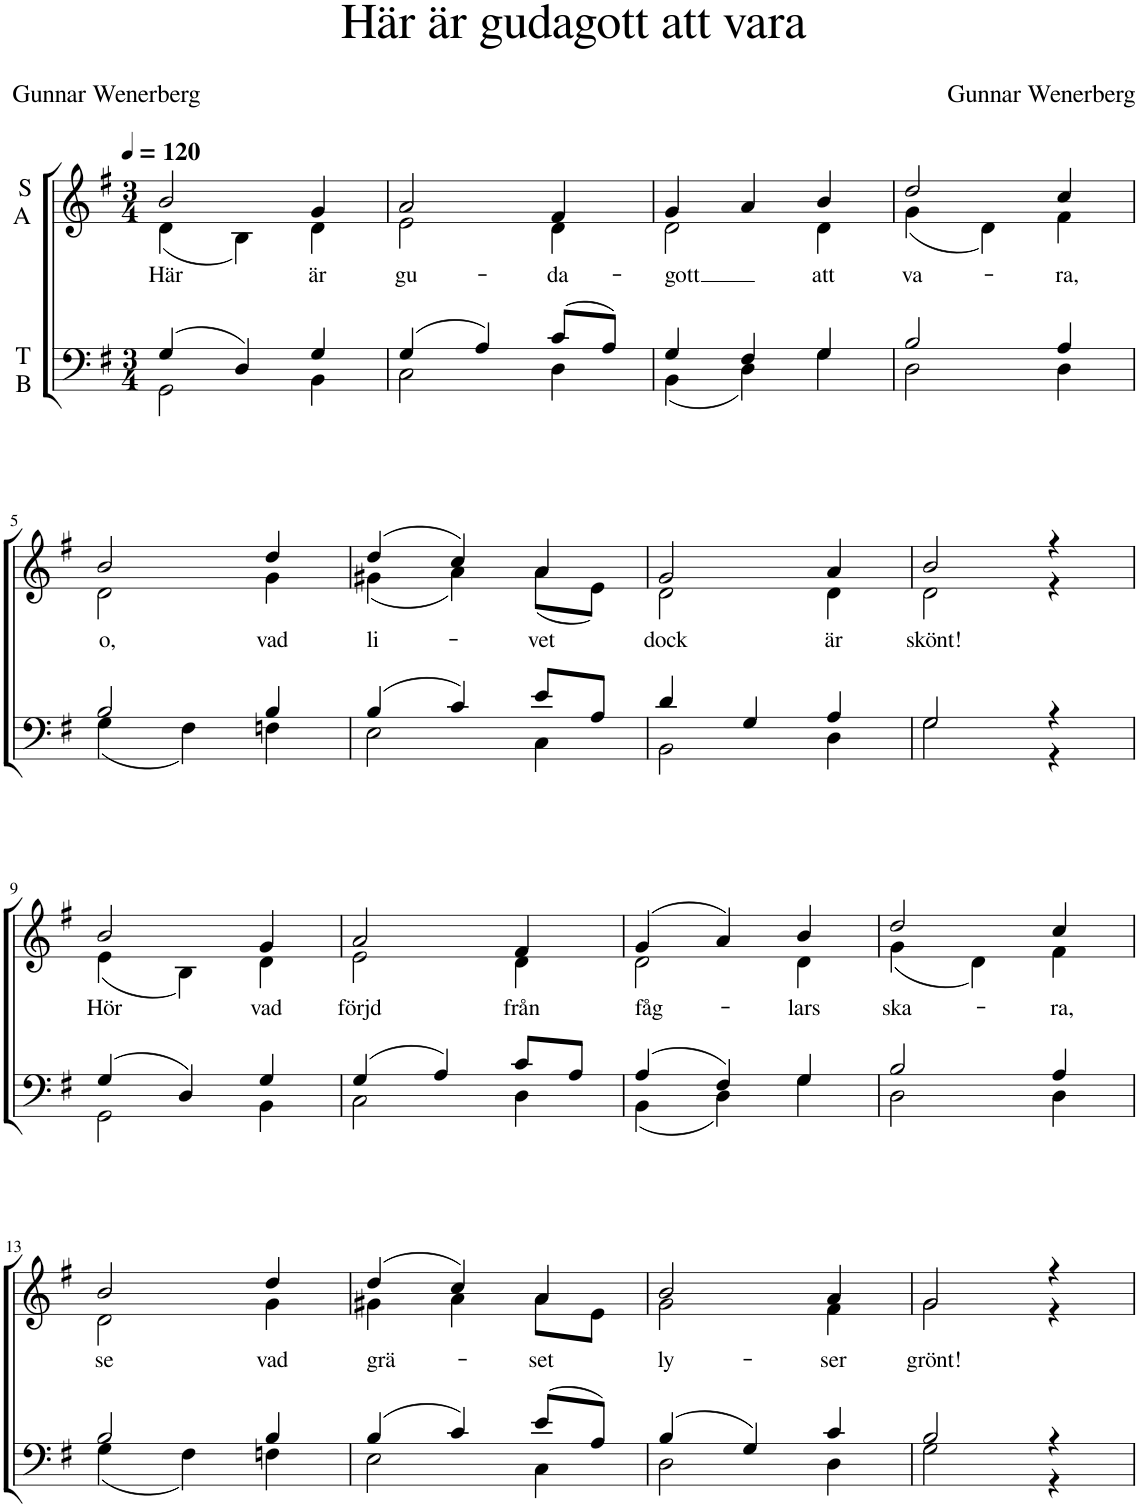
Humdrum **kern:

**kern	**kern	**text
*part2	*part1	*part1
*staff2	*staff1	*staff1
*I"T B	*I"S A	*
*clefF4	*clefG2	*
*k[f#]	*k[f#]	*
*M3/4	*M3/4	*
*MM120	*MM120	*
=1	=1	=1
*^	*	*
!	!	!	!LO:LY:b
*	*	*^	*
(4G/	2GG\	2b/	(4d\	Här
4D/)	.	.	4B\)	.
!	!	!	!	!LO:LY:b
4G/	4BB\	4g/	4d\	är
=2	=2	=2	=2	=2
!	!	!	!	!LO:LY:b
(4G/	2C\	2a/	2e\	gu-
4A/)	.	.	.	.
!	!	!	!	!LO:LY:b
(8c/L	4D\	4f#/	4d\	-da-
8A/J)	.	.	.	.
=3	=3	=3	=3	=3
!	!	!	!	!LO:LY:b
4G/	(4BB\	4g/	2d\	-gott
4F#/	4D\)	4a/	.	.
!	!	!	!	!LO:LY:b
4G/	4G\	4b/	4d\	att
=4	=4	=4	=4	=4
!	!	!	!	!LO:LY:b
2B/	2D\	2dd/	(4g\	va-
.	.	.	4d\)	.
!	!	!	!	!LO:LY:b
4A/	4D\	4cc/	4f#\	-ra,
!!LO:LB:g=z	!!
=5	=5	=5	=5	=5
!	!	!	!	!LO:LY:b
2B/	(4G\	2b/	2d\	o,
.	4F#\)	.	.	.
!	!	!	!	!LO:LY:b
4B/	4Fn\	4dd/	4g\	vad
=6	=6	=6	=6	=6
!	!	!	!	!LO:LY:b
(4B/	2E\	(4dd/	(4g#X\	li-
4c/)	.	4cc/)	4a\)	.
!	!	!	!	!LO:LY:b
8e/L	4C\	4a/	(8a\L	-vet
8A/J	.	.	8e\J)	.
=7	=7	=7	=7	=7
!	!	!	!	!LO:LY:b
4d/	2BB\	2g/	2d\	dock
4G/	.	.	.	.
!	!	!	!	!LO:LY:b
4A/	4D\	4a/	4d\	är
=8	=8	=8	=8	=8
!	!	!	!	!LO:LY:b
2G/	2G\	2b/	2d\	skönt!
4r	4r	4r	4r	.
!!LO:LB:g=z	!!
=9	=9	=9	=9	=9
!	!	!	!	!LO:LY:b
(4G/	2GG\	2b/	(4e\	Hör
4D/)	.	.	4B\)	.
!	!	!	!	!LO:LY:b
4G/	4BB\	4g/	4d\	vad
=10	=10	=10	=10	=10
!	!	!	!	!LO:LY:b
(4G/	2C\	2a/	2e\	förjd
4A/)	.	.	.	.
!	!	!	!	!LO:LY:b
8c/L	4D\	4f#/	4d\	från
8A/J	.	.	.	.
=11	=11	=11	=11	=11
!	!	!	!	!LO:LY:b
(4A/	(4BB\	(4g/	2d\	fåg-
4F#/)	4D\)	4a/)	.	.
!	!	!	!	!LO:LY:b
4G/	4G\	4b/	4d\	-lars
=12	=12	=12	=12	=12
!	!	!	!	!LO:LY:b
2B/	2D\	2dd/	(4g\	ska-
.	.	.	4d\)	.
!	!	!	!	!LO:LY:b
4A/	4D\	4cc/	4f#\	-ra,
!!LO:LB:g=z	!!
=13	=13	=13	=13	=13
!	!	!	!	!LO:LY:b
2B/	(4G\	2b/	2d\	se
.	4F#\)	.	.	.
!	!	!	!	!LO:LY:b
4B/	4Fn\	4dd/	4g\	vad
=14	=14	=14	=14	=14
!	!	!	!	!LO:LY:b
(4B/	2E\	(4dd/	4g#X\	grä-
4c/)	.	4cc/)	4a\	.
!	!	!	!	!LO:LY:b
(8e/L	4C\	4a/	8a\L	-set
8A/J)	.	.	8e\J	.
=15	=15	=15	=15	=15
!	!	!	!	!LO:LY:b
(4B/	2D\	2b/	2g\	ly-
4G/)	.	.	.	.
!	!	!	!	!LO:LY:b
4c/	4D\	4a/	4f#\	-ser
=16	=16	=16	=16	=16
!	!	!	!	!LO:LY:b
2B/	2G\	2g/	2g\	grönt!
4r	4r	4r	4r	.
*v	*v	*	*	*
*	*v	*v	*
=	=	=
*-	*-	*-
